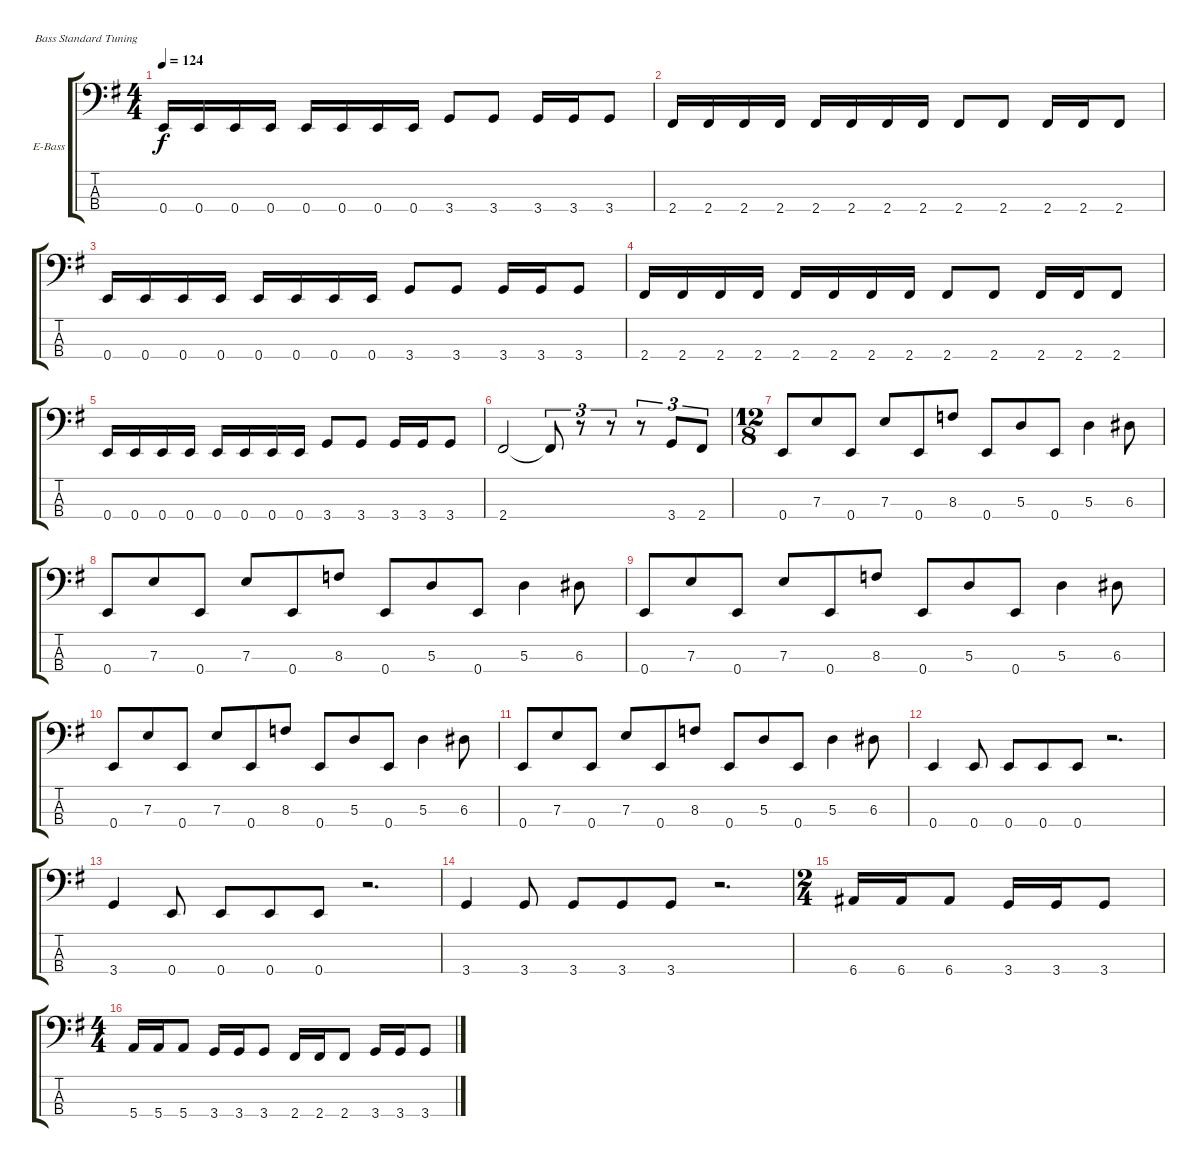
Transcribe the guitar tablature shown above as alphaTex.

\bracketExtendMode groupsimilarinstruments
\firstSystemTrackNameOrientation horizontal
\otherSystemsTrackNameOrientation horizontal
\track ("Bass" "E-Bass") {instrument electricbassfinger}
\staff {score tabs}
\tuning (G2 D2 A1 E1)
\ts (4 4)
\tempo 124
\clef f4
\scale
1.05549
\ks g
0.4.16{dy f} 0.4.16 0.4.16 0.4.16 0.4.16 0.4.16 0.4.16 0.4.16 3.4.8 3.4.8 3.4.16 3.4.16 3.4.8 |
\scale
0.944515 2.4.16 2.4.16 2.4.16 2.4.16 2.4.16 2.4.16 2.4.16 2.4.16 2.4.8 2.4.8 2.4.16 2.4.16 2.4.8 |
\scale
1.05549 0.4.16 0.4.16 0.4.16 0.4.16 0.4.16 0.4.16 0.4.16 0.4.16 3.4.8 3.4.8 3.4.16 3.4.16 3.4.8 |
\scale
0.944515 2.4.16 2.4.16 2.4.16 2.4.16 2.4.16 2.4.16 2.4.16 2.4.16 2.4.8 2.4.8 2.4.16 2.4.16 2.4.8 |
\scale
1.05549 0.4.16 0.4.16 0.4.16 0.4.16 0.4.16 0.4.16 0.4.16 0.4.16 3.4.8 3.4.8 3.4.16 3.4.16 3.4.8 |
\scale
0.944515 2.4.2 2.4{t}.8{tu (3 2)} r.8{tu (3 2)} r.8{tu (3 2)} r.8{tu (3 2)} 3.4.8{tu (3 2)} 2.4.8{tu (3 2)} |
\ts (12 8)
\scale
1.08575 0.4.8 7.3.8 0.4.8 7.3.8 0.4.8 8.3.8 0.4.8 5.3.8 0.4.8 5.3.4 6.3.8 |
\scale
0.91425 0.4.8 7.3.8 0.4.8 7.3.8 0.4.8 8.3.8 0.4.8 5.3.8 0.4.8 5.3.4 6.3.8 |
\scale
1.05549 0.4.8 7.3.8 0.4.8 7.3.8 0.4.8 8.3.8 0.4.8 5.3.8 0.4.8 5.3.4 6.3.8 |
\scale
0.944515 0.4.8 7.3.8 0.4.8 7.3.8 0.4.8 8.3.8 0.4.8 5.3.8 0.4.8 5.3.4 6.3.8 |
\scale
1.05549 0.4.8 7.3.8 0.4.8 7.3.8 0.4.8 8.3.8 0.4.8 5.3.8 0.4.8 5.3.4 6.3.8 |
\scale
0.944515 0.4.4 0.4.8 0.4.8 0.4.8 0.4.8 r.2{d} |
\scale
1.05549 3.4.4 0.4.8 0.4.8 0.4.8 0.4.8 r.2{d} |
\scale
0.944515 3.4.4 3.4.8 3.4.8 3.4.8 3.4.8 r.2{d} |
\ts (2 4)
\scale
1.08575 6.4.16 6.4.16 6.4.8 3.4.16 3.4.16 3.4.8 |
\ts (4 4)
\scale
0.91425 5.4.16 5.4.16 5.4.8 3.4.16 3.4.16 3.4.8 2.4.16 2.4.16 2.4.8 3.4.16 3.4.16 3.4.8
